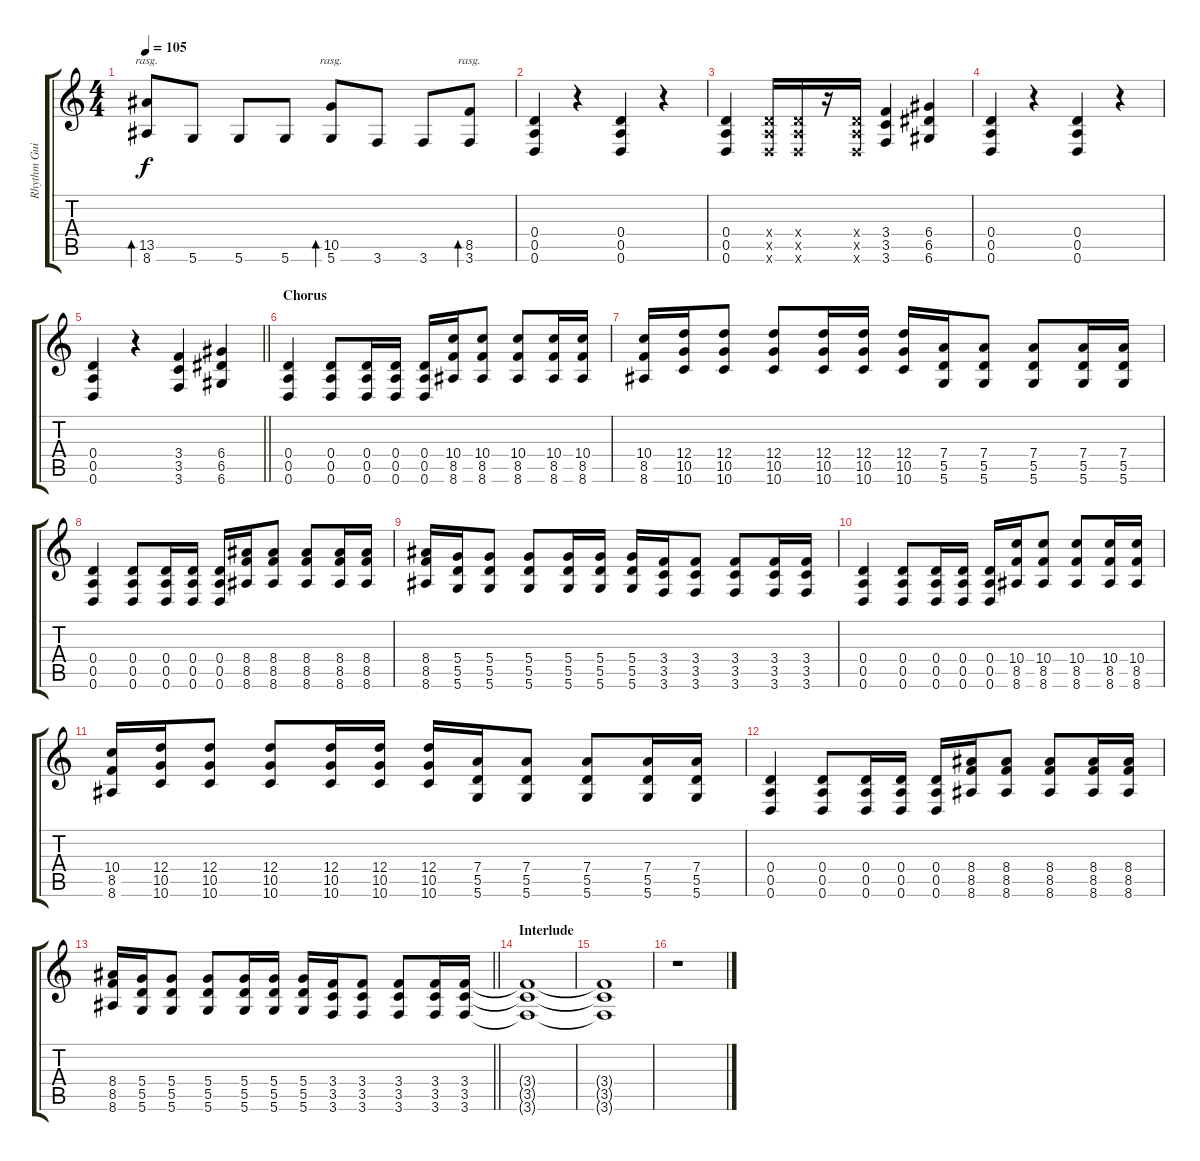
\track ("Rhythm Guitar" "Rhythm Gui") {instrument overdrivenguitar}
\staff {score tabs}
\tuning (E4 B3 G3 D3 A2 D2) {hide}
\ts (4 4)
\tempo 105
\clef g2
\ks c
(13.5 8.6).8{bd 60 rasg ii dy f} 5.6.8 5.6.8 5.6.8 (10.5 5.6).8{bd 60 rasg ii} 3.6.8 3.6.8 (8.5 3.6).8{bd 60 rasg ii} |
(0.4 0.5 0.6).4{volume 13 instrument overdrivenguitar} r.4 (0.4 0.5 0.6).4 r.4 |
(0.4 0.5 0.6).4 (0.4{x} 0.5{x} 0.6{x}).16 (0.4{x} 0.5{x} 0.6{x}).16 r.16 (0.4{x} 0.5{x} 0.6{x}).16 (3.4 3.5 3.6).4 (6.4 6.5 6.6).4 |
(0.4 0.5 0.6).4 r.4 (0.4 0.5 0.6).4 r.4 |
\barLineRight lightlight
(0.4 0.5 0.6).4 r.4 (3.4 3.5 3.6).4 (6.4 6.5 6.6).4 |
\section ("" "Chorus")
(0.4 0.5 0.6).4{volume 11 instrument overdrivenguitar} (0.4 0.5 0.6).8 (0.4 0.5 0.6).16 (0.4 0.5 0.6).16 (0.4 0.5 0.6).16 (10.4 8.5 8.6).16 (10.4 8.5 8.6).8 (10.4 8.5 8.6).8 (10.4 8.5 8.6).16 (10.4 8.5 8.6).16 |
(10.4 8.5 8.6).16 (12.4 10.5 10.6).16 (12.4 10.5 10.6).8 (12.4 10.5 10.6).8 (12.4 10.5 10.6).16 (12.4 10.5 10.6).16 (12.4 10.5 10.6).16 (7.4 5.5 5.6).16 (7.4 5.5 5.6).8 (7.4 5.5 5.6).8 (7.4 5.5 5.6).16 (7.4 5.5 5.6).16 |
(0.4 0.5 0.6).4 (0.4 0.5 0.6).8 (0.4 0.5 0.6).16 (0.4 0.5 0.6).16 (0.4 0.5 0.6).16 (8.4 8.5 8.6).16 (8.4 8.5 8.6).8 (8.4 8.5 8.6).8 (8.4 8.5 8.6).16 (8.4 8.5 8.6).16 |
(8.4 8.5 8.6).16 (5.4 5.5 5.6).16 (5.4 5.5 5.6).8 (5.4 5.5 5.6).8 (5.4 5.5 5.6).16 (5.4 5.5 5.6).16 (5.4 5.5 5.6).16 (3.4 3.5 3.6).16 (3.4 3.5 3.6).8 (3.4 3.5 3.6).8 (3.4 3.5 3.6).16 (3.4 3.5 3.6).16 |
(0.4 0.5 0.6).4{volume 11} (0.4 0.5 0.6).8 (0.4 0.5 0.6).16 (0.4 0.5 0.6).16 (0.4 0.5 0.6).16 (10.4 8.5 8.6).16 (10.4 8.5 8.6).8 (10.4 8.5 8.6).8 (10.4 8.5 8.6).16 (10.4 8.5 8.6).16 |
(10.4 8.5 8.6).16 (12.4 10.5 10.6).16 (12.4 10.5 10.6).8 (12.4 10.5 10.6).8 (12.4 10.5 10.6).16 (12.4 10.5 10.6).16 (12.4 10.5 10.6).16 (7.4 5.5 5.6).16 (7.4 5.5 5.6).8 (7.4 5.5 5.6).8 (7.4 5.5 5.6).16 (7.4 5.5 5.6).16 |
(0.4 0.5 0.6).4 (0.4 0.5 0.6).8 (0.4 0.5 0.6).16 (0.4 0.5 0.6).16 (0.4 0.5 0.6).16 (8.4 8.5 8.6).16 (8.4 8.5 8.6).8 (8.4 8.5 8.6).8 (8.4 8.5 8.6).16 (8.4 8.5 8.6).16 |
\barLineRight lightlight
(8.4 8.5 8.6).16 (5.4 5.5 5.6).16 (5.4 5.5 5.6).8 (5.4 5.5 5.6).8 (5.4 5.5 5.6).16 (5.4 5.5 5.6).16 (5.4 5.5 5.6).16 (3.4 3.5 3.6).16 (3.4 3.5 3.6).8 (3.4 3.5 3.6).8 (3.4 3.5 3.6).16 (3.4 3.5 3.6).16 |
\section ("" "Interlude")
(3.4{t} 3.5{t} 3.6{t}).1{volume 0} |
(3.4{t} 3.5{t} 3.6{t}).1 |
r.1
